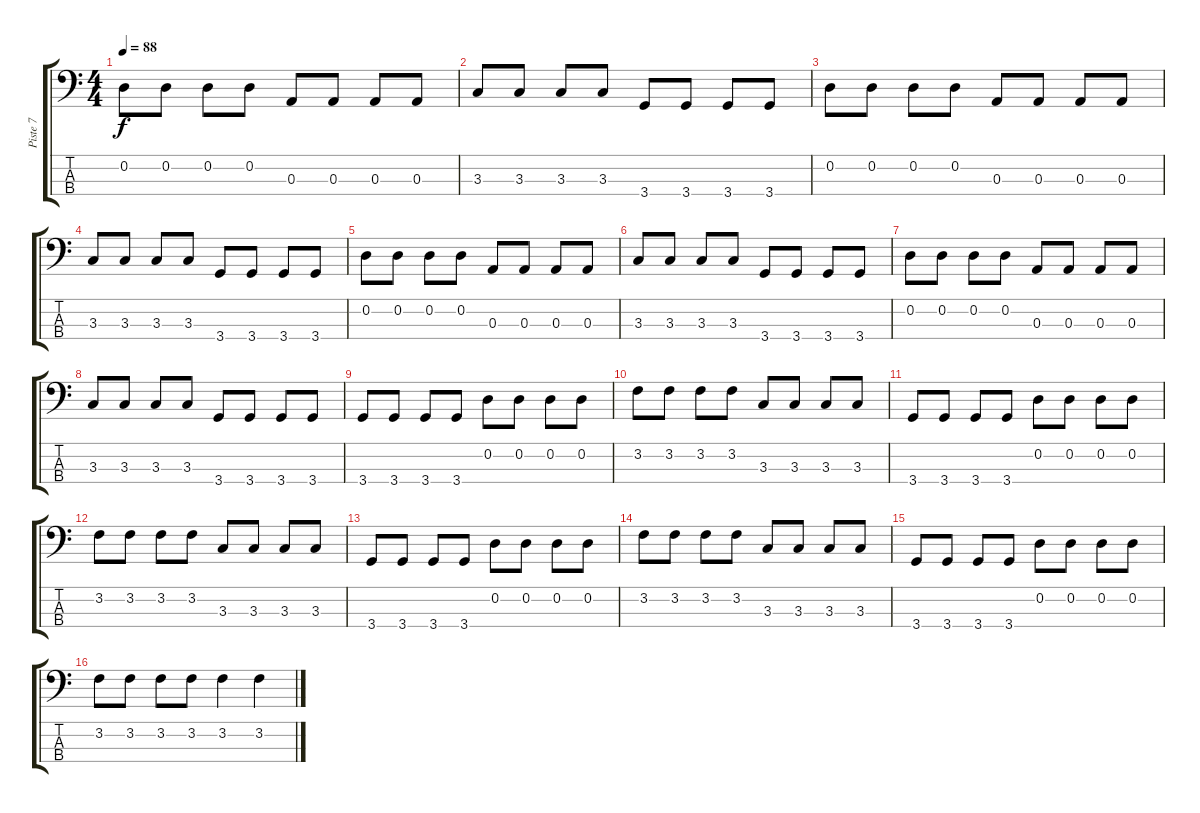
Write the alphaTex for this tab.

\track ("Piste 7" "Piste 7") {instrument fretlessbass}
\staff {score tabs}
\tuning (G2 D2 A1 E1) {hide}
\ts (4 4)
\tempo 88
\clef f4
\ks c
0.2.8{dy f} 0.2.8 0.2.8 0.2.8 0.3.8 0.3.8 0.3.8 0.3.8 |
3.3.8 3.3.8 3.3.8 3.3.8 3.4.8 3.4.8 3.4.8 3.4.8 |
0.2.8 0.2.8 0.2.8 0.2.8 0.3.8 0.3.8 0.3.8 0.3.8 |
3.3.8 3.3.8 3.3.8 3.3.8 3.4.8 3.4.8 3.4.8 3.4.8 |
0.2.8 0.2.8 0.2.8 0.2.8 0.3.8 0.3.8 0.3.8 0.3.8 |
3.3.8 3.3.8 3.3.8 3.3.8 3.4.8 3.4.8 3.4.8 3.4.8 |
0.2.8 0.2.8 0.2.8 0.2.8 0.3.8 0.3.8 0.3.8 0.3.8 |
3.3.8 3.3.8 3.3.8 3.3.8 3.4.8 3.4.8 3.4.8 3.4.8 |
3.4.8 3.4.8 3.4.8 3.4.8 0.2.8 0.2.8 0.2.8 0.2.8 |
3.2.8 3.2.8 3.2.8 3.2.8 3.3.8 3.3.8 3.3.8 3.3.8 |
3.4.8 3.4.8 3.4.8 3.4.8 0.2.8 0.2.8 0.2.8 0.2.8 |
3.2.8 3.2.8 3.2.8 3.2.8 3.3.8 3.3.8 3.3.8 3.3.8 |
3.4.8 3.4.8 3.4.8 3.4.8 0.2.8 0.2.8 0.2.8 0.2.8 |
3.2.8 3.2.8 3.2.8 3.2.8 3.3.8 3.3.8 3.3.8 3.3.8 |
3.4.8 3.4.8 3.4.8 3.4.8 0.2.8 0.2.8 0.2.8 0.2.8 |
3.2.8 3.2.8 3.2.8 3.2.8 3.2.4 3.2.4
